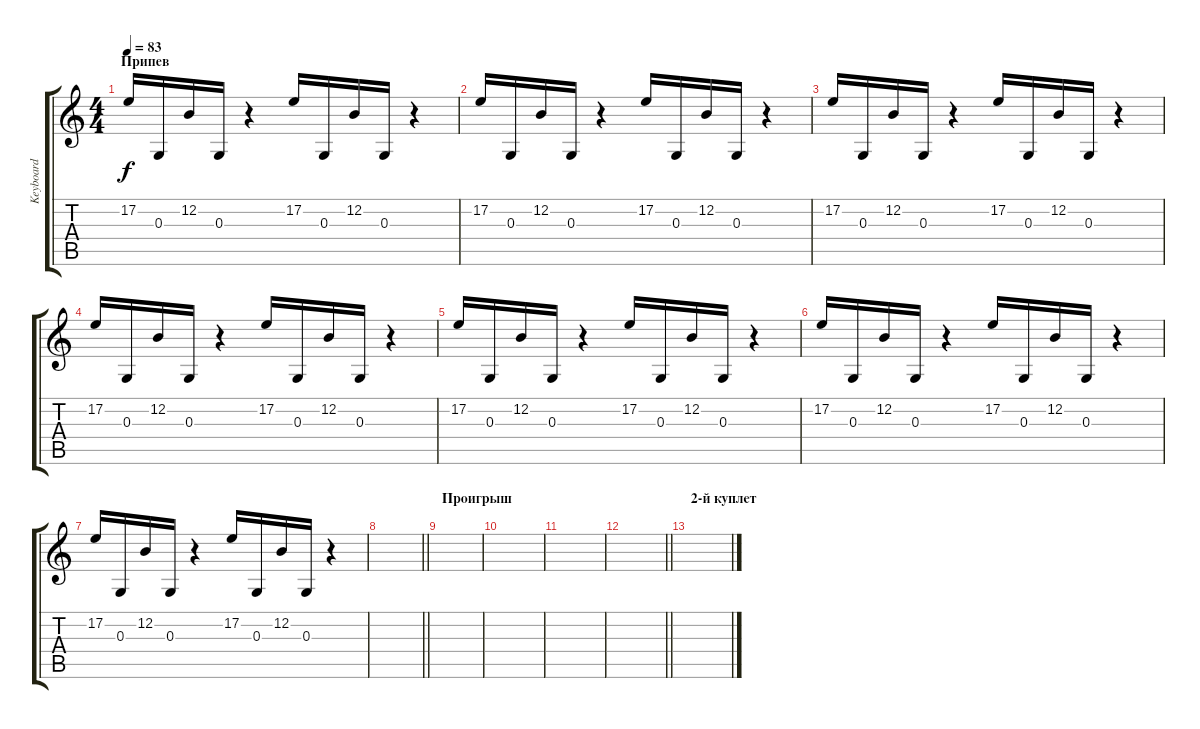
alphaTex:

\track ("Keyboard" "Keyboard") {instrument brightacousticpiano}
\staff {score tabs}
\tuning (E4 B3 G3 D3 A2 E2) {hide}
\ts (4 4)
\section ("" "Припев")
\tempo 83
\clef g2
\ks c
17.2.16{dy f volume 3 instrument lead2sawtooth} 0.3.16 12.2.16 0.3.16 r.4 17.2.16 0.3.16 12.2.16 0.3.16 r.4 |
17.2.16 0.3.16 12.2.16 0.3.16 r.4 17.2.16 0.3.16 12.2.16 0.3.16 r.4 |
17.2.16 0.3.16 12.2.16 0.3.16 r.4 17.2.16 0.3.16 12.2.16 0.3.16 r.4 |
17.2.16 0.3.16 12.2.16 0.3.16 r.4 17.2.16 0.3.16 12.2.16 0.3.16 r.4 |
17.2.16 0.3.16 12.2.16 0.3.16 r.4 17.2.16 0.3.16 12.2.16 0.3.16 r.4 |
17.2.16 0.3.16 12.2.16 0.3.16 r.4 17.2.16 0.3.16 12.2.16 0.3.16 r.4 |
17.2.16 0.3.16 12.2.16 0.3.16 r.4 17.2.16 0.3.16 12.2.16 0.3.16 r.4 |
\barLineRight lightlight
|
\section ("" "Проигрыш")
|
|
|
\barLineRight lightlight
|
\section ("" "2-й куплет")
